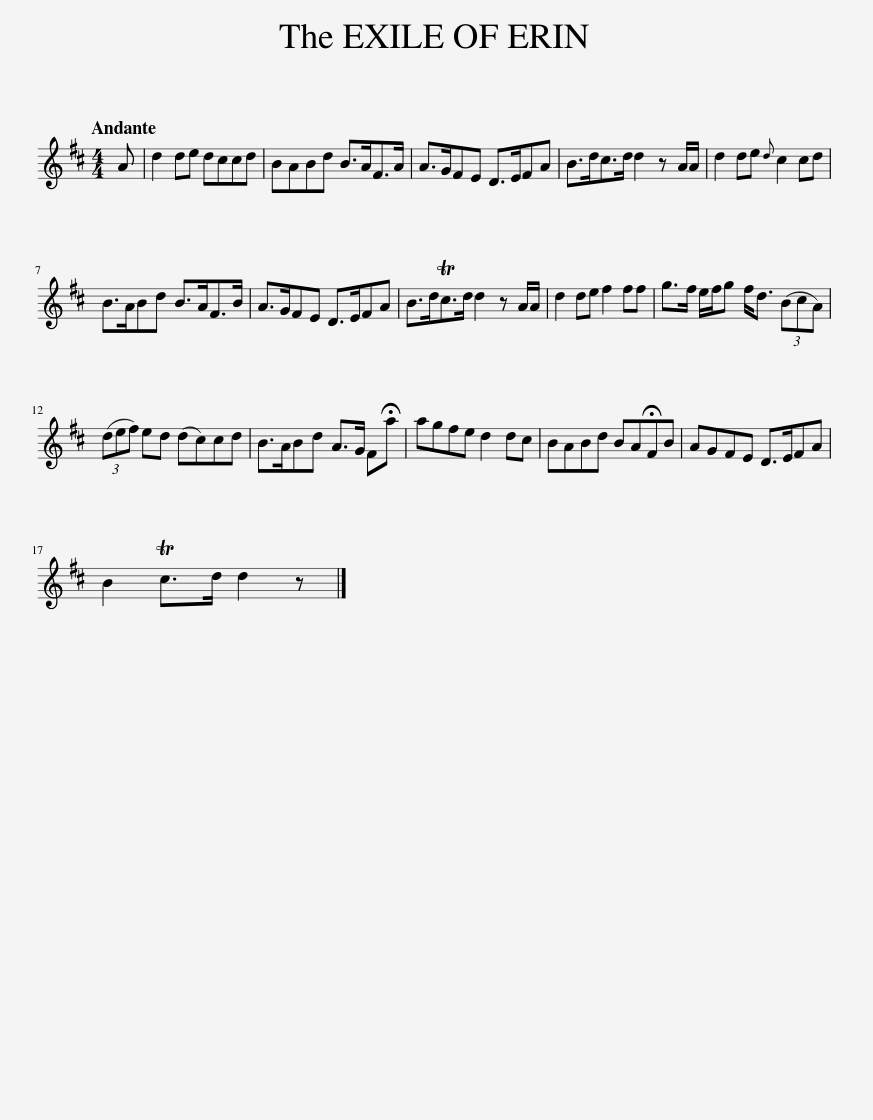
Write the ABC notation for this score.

X:1
L:1/8
Q:1/4=88
M:4/4
I:linebreak $
K:D
V:1 treble
V:1
 A | d2 de dccd | BABd B>AF>A | A>GFE D>EFA | B>dc>d d2 z A/A/ | %5
 d2 de{d} c2 cd |$ B>ABd B>AF>B | A>GFE D>EFA | B>dTc>d d2 z A/A/ | d2 de f2 ff | %10
 g>f e/f/g f<d (3(BcA) |$ (3(def) ed (dc)cd | B>ABd A>G F!fermata!a | agfe d2 dc | BABd BA!fermata!FB | %15
 AGFE D>EFA |$ B2 Tc>d d2 z |] %17
